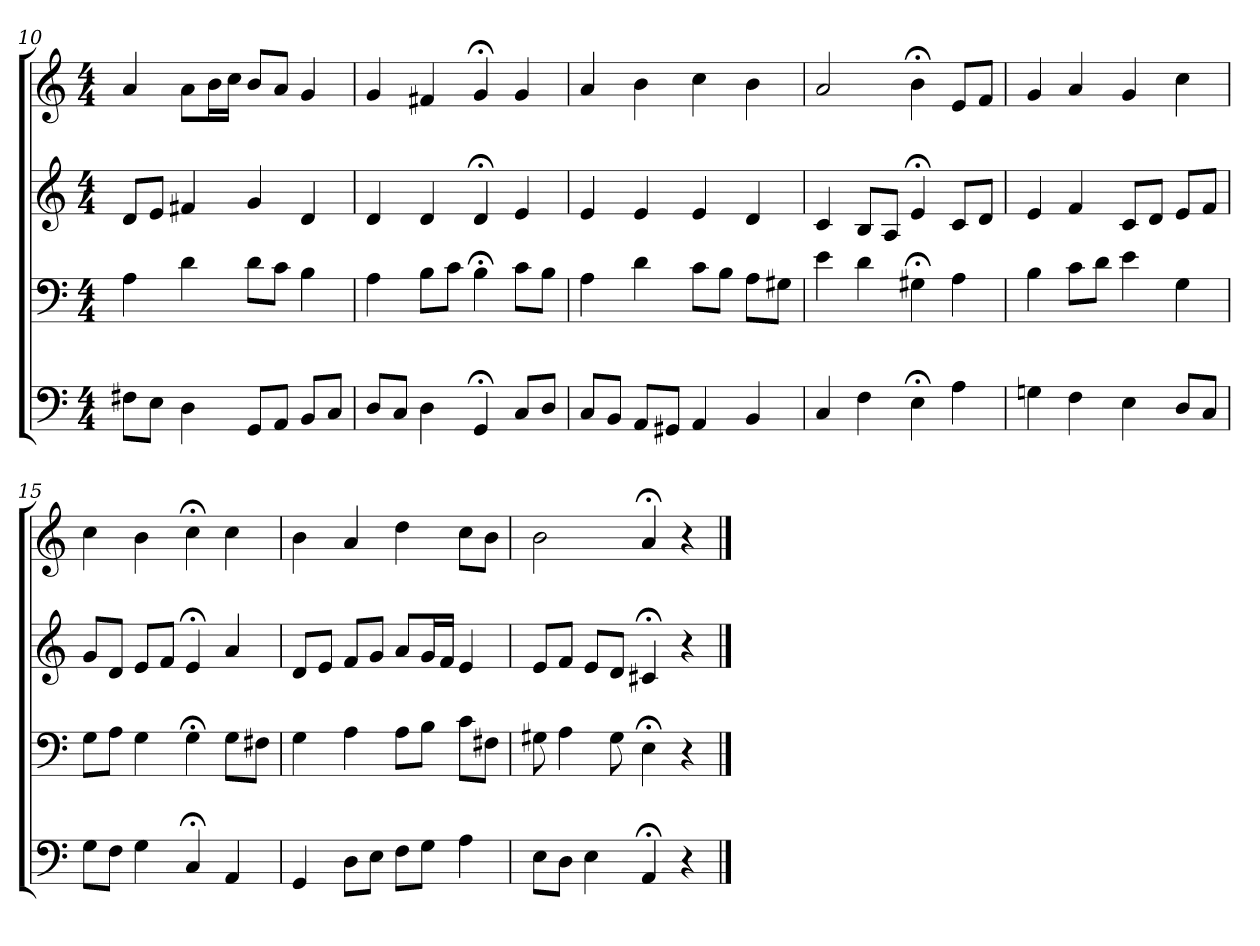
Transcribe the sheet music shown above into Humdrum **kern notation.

**kern	**kern	**kern	**kern
*part4	*part3	*part2	*part1
*staff4	*staff3	*staff2	*staff1
*clefF4	*clefF4	*clefG2	*clefG2
*k[]	*k[]	*k[]	*k[]
*C:	*C:	*C:	*a:
*M4/4	*M4/4	*M4/4	*M4/4
=10	=10	=10	=10
8F#X\L	4A	8d/L	4a
8E\J	.	8e/J	.
4D	4d	4f#X	8a\L
.	.	.	16b\L
.	.	.	16cc\JJ
8GG/L	8d\L	4g	8b/L
8AA/J	8c\J	.	8a/J
8BB/L	4B	4d	4g
8C/J	.	.	.
=11	=11	=11	=11
8D/L	4A	4d	4g
8C/J	.	.	.
4D	8B\L	4d	4f#X
.	8c\J	.	.
4GG;<	4B;<	4d;<	4g;<
8C/L	8c\L	4e	4g
8D/J	8B\J	.	.
=12	=12	=12	=12
8C/L	4A	4e	4a
8BB/J	.	.	.
8AA/L	4d	4e	4b
8GG#X/J	.	.	.
4AA	8c\L	4e	4cc
.	8B\J	.	.
4BB	8A\L	4d	4b
.	8G#X\J	.	.
=13	=13	=13	=13
4C	4e	4c	2a
4F	4d	8B/L	.
.	.	8A/J	.
4E;<	4G#X;<	4e;<	4b;<
4A	4A	8c/L	8e/L
.	.	8d/J	8f/J
=14	=14	=14	=14
4Gn	4B	4e	4g
4F	8c\L	4f	4a
.	8d\J	.	.
4E	4e	8c/L	4g
.	.	8d/J	.
8D/L	4G	8e/L	4cc
8C/J	.	8f/J	.
=15	=15	=15	=15
8G\L	8G\L	8g/L	4cc
8F\J	8A\J	8d/J	.
4G	4G	8e/L	4b
.	.	8f/J	.
4C;<	4G;<	4e;<	4cc;<
4AA	8G\L	4a	4cc
.	8F#X\J	.	.
=16	=16	=16	=16
4GG	4G	8d/L	4b
.	.	8e/J	.
8D\L	4A	8f/L	4a
8E\J	.	8g/J	.
8F\L	8A\L	8a/L	4dd
8G\J	8B\J	16g/L	.
.	.	16f/JJ	.
4A	8c\L	4e	8cc\L
.	8F#X\J	.	8b\J
=17	=17	=17	=17
8E\L	8G#X	8e/L	2b
8D\J	4A	8f/J	.
4E	.	8e/L	.
.	8G#	8d/J	.
4AA;<	4E;<	4c#X;<	4a;<
4r	4r	4r	4r
==	==	==	==
*-	*-	*-	*-
